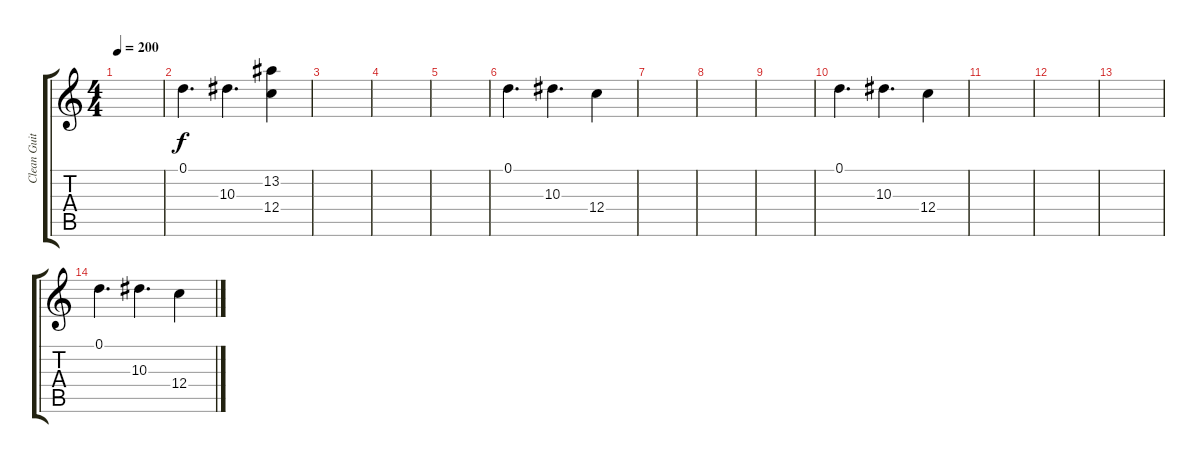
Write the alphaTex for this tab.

\track ("Clean Guitar Right" "Clean Guit") {instrument electricguitarclean}
\staff {score tabs}
\tuning (D4 A3 F3 C3 G2 C2) {hide}
\ts (4 4)
\tempo 200
\clef g2
\ks c
|
0.1.4{d} 10.3.4{d} (13.2 12.4).4 |
|
|
|
0.1.4{d} 10.3.4{d} 12.4.4 |
|
|
|
0.1.4{d} 10.3.4{d} 12.4.4 |
|
|
|
0.1.4{d} 10.3.4{d} 12.4.4
